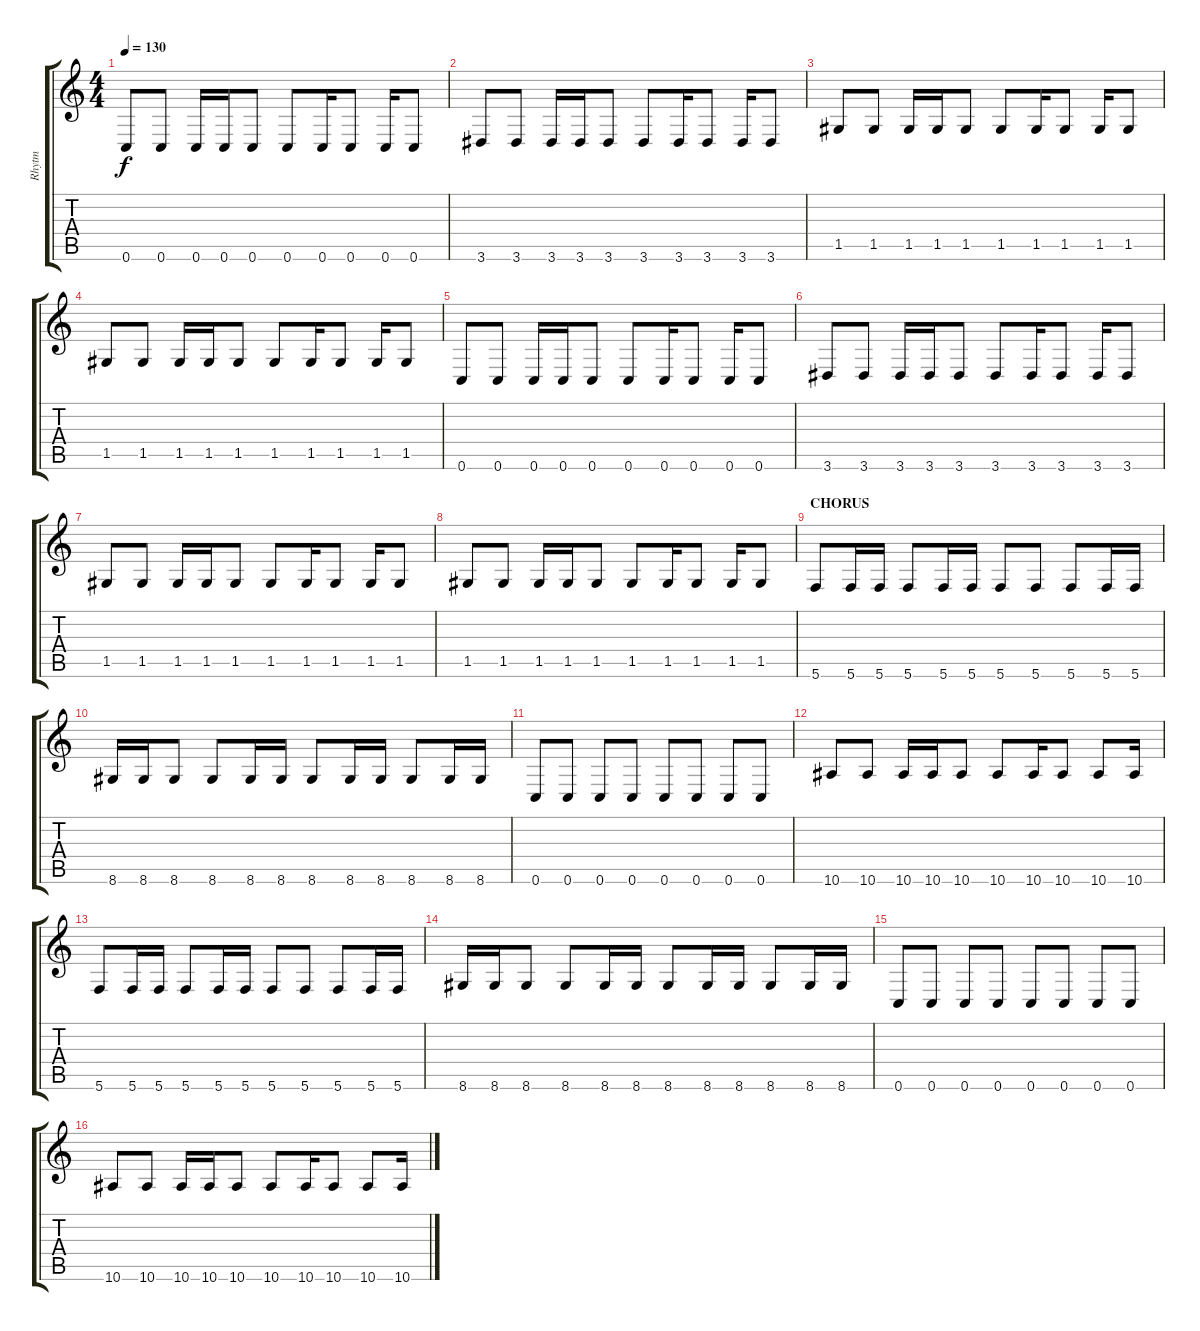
\track ("Rhytm" "Rhytm") {instrument distortionguitar}
\staff {score tabs}
\tuning (D4 A3 F3 C3 G2 C2) {hide}
\ts (4 4)
\tempo 130
\clef g2
\ks c
0.6.8{dy f} 0.6.8 0.6.16 0.6.16 0.6.8 0.6.8 0.6.16 0.6.8 0.6.16 0.6.8 |
3.6.8 3.6.8 3.6.16 3.6.16 3.6.8 3.6.8 3.6.16 3.6.8 3.6.16 3.6.8 |
1.5.8 1.5.8 1.5.16 1.5.16 1.5.8 1.5.8 1.5.16 1.5.8 1.5.16 1.5.8 |
1.5.8 1.5.8 1.5.16 1.5.16 1.5.8 1.5.8 1.5.16 1.5.8 1.5.16 1.5.8 |
0.6.8 0.6.8 0.6.16 0.6.16 0.6.8 0.6.8 0.6.16 0.6.8 0.6.16 0.6.8 |
3.6.8 3.6.8 3.6.16 3.6.16 3.6.8 3.6.8 3.6.16 3.6.8 3.6.16 3.6.8 |
1.5.8 1.5.8 1.5.16 1.5.16 1.5.8 1.5.8 1.5.16 1.5.8 1.5.16 1.5.8 |
1.5.8 1.5.8 1.5.16 1.5.16 1.5.8 1.5.8 1.5.16 1.5.8 1.5.16 1.5.8 |
\section ("" "CHORUS")
5.6.8 5.6.16 5.6.16 5.6.8 5.6.16 5.6.16 5.6.8 5.6.8 5.6.8 5.6.16 5.6.16 |
8.6.16 8.6.16 8.6.8 8.6.8 8.6.16 8.6.16 8.6.8 8.6.16 8.6.16 8.6.8 8.6.16 8.6.16 |
0.6.8 0.6.8 0.6.8 0.6.8 0.6.8 0.6.8 0.6.8 0.6.8 |
10.6.8 10.6.8 10.6.16 10.6.16 10.6.8 10.6.8 10.6.16 10.6.8 10.6.8 10.6.16 |
5.6.8 5.6.16 5.6.16 5.6.8 5.6.16 5.6.16 5.6.8 5.6.8 5.6.8 5.6.16 5.6.16 |
8.6.16 8.6.16 8.6.8 8.6.8 8.6.16 8.6.16 8.6.8 8.6.16 8.6.16 8.6.8 8.6.16 8.6.16 |
0.6.8 0.6.8 0.6.8 0.6.8 0.6.8 0.6.8 0.6.8 0.6.8 |
10.6.8 10.6.8 10.6.16 10.6.16 10.6.8 10.6.8 10.6.16 10.6.8 10.6.8 10.6.16
